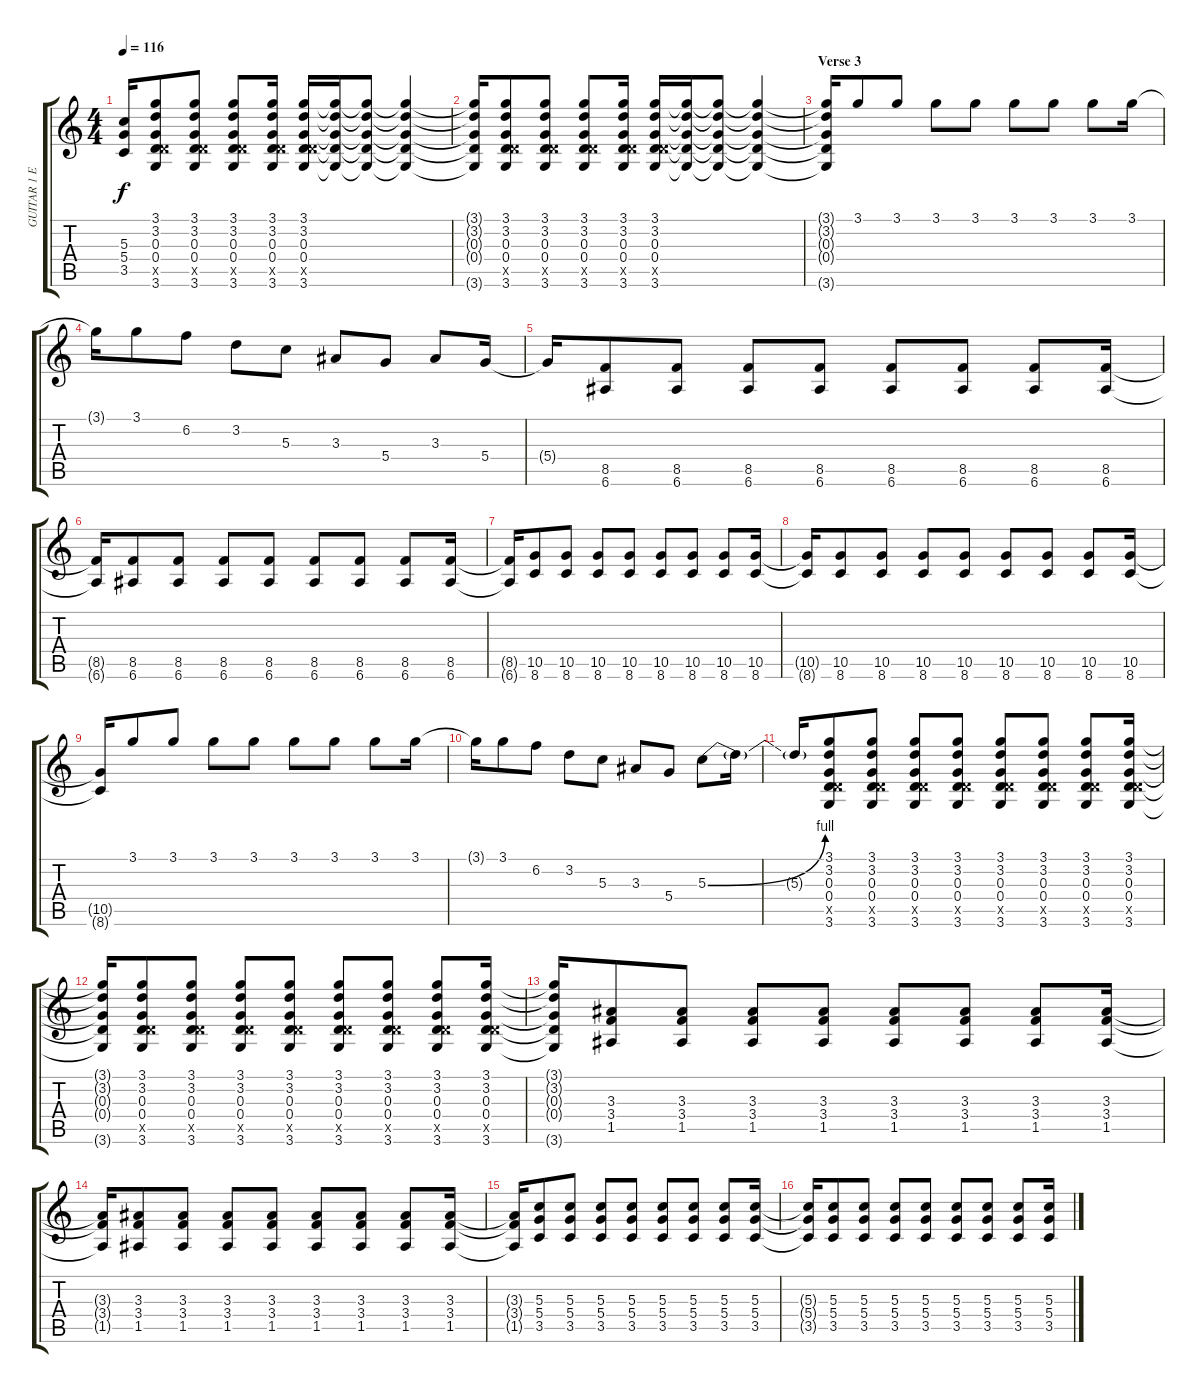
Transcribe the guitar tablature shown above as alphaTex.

\track ("GUITAR 1 ECHO" "GUITAR 1 E") {instrument electricguitarclean}
\staff {score tabs}
\tuning (E4 B3 G3 D3 A2 E2) {hide}
\ts (4 4)
\tempo 116
\clef g2
\ks c
(5.3{t} 5.4{t} 3.5{t}).16{dy f} (3.1 3.2 0.3 0.4 5.5{x} 3.6).8 (3.1 3.2 0.3 0.4 5.5{x} 3.6).8 (3.1 3.2 0.3 0.4 5.5{x} 3.6).8 (3.1 3.2 0.3 0.4 5.5{x} 3.6).16 (3.1 3.2 0.3 0.4 5.5{x} 3.6).16 (3.1{t} 3.2{t} 0.3{t} 0.4{t} 3.6{t}).16 (3.1{t} 3.2{t} 0.3{t} 0.4{t} 3.6{t}).8 (3.1{t} 3.2{t} 0.3{t} 0.4{t} 3.6{t}).4 |
(3.1{t} 3.2{t} 0.3{t} 0.4{t} 3.6{t}).16 (3.1 3.2 0.3 0.4 5.5{x} 3.6).8 (3.1 3.2 0.3 0.4 5.5{x} 3.6).8 (3.1 3.2 0.3 0.4 5.5{x} 3.6).8 (3.1 3.2 0.3 0.4 5.5{x} 3.6).16 (3.1 3.2 0.3 0.4 5.5{x} 3.6).16 (3.1{t} 3.2{t} 0.3{t} 0.4{t} 3.6{t}).16 (3.1{t} 3.2{t} 0.3{t} 0.4{t} 3.6{t}).8 (3.1{t} 3.2{t} 0.3{t} 0.4{t} 3.6{t}).4 |
\section ("" "Verse 3")
(3.1{t} 3.2{t} 0.3{t} 0.4{t} 3.6{t}).16 3.1.8 3.1.8 3.1.8 3.1.8 3.1.8 3.1.8 3.1.8 3.1.16 |
3.1{t}.16 3.1.8 6.2.8 3.2.8 5.3.8 3.3.8 5.4.8 3.3.8 5.4.16 |
5.4{t}.16 (8.5 6.6).8 (8.5 6.6).8 (8.5 6.6).8 (8.5 6.6).8 (8.5 6.6).8 (8.5 6.6).8 (8.5 6.6).8 (8.5 6.6).16 |
(8.5{t} 6.6{t}).16 (8.5 6.6).8 (8.5 6.6).8 (8.5 6.6).8 (8.5 6.6).8 (8.5 6.6).8 (8.5 6.6).8 (8.5 6.6).8 (8.5 6.6).16 |
(8.5{t} 6.6{t}).16 (10.5 8.6).8 (10.5 8.6).8 (10.5 8.6).8 (10.5 8.6).8 (10.5 8.6).8 (10.5 8.6).8 (10.5 8.6).8 (10.5 8.6).16 |
(10.5{t} 8.6{t}).16 (10.5 8.6).8 (10.5 8.6).8 (10.5 8.6).8 (10.5 8.6).8 (10.5 8.6).8 (10.5 8.6).8 (10.5 8.6).8 (10.5 8.6).16 |
(10.5{t} 8.6{t}).16 3.1.8 3.1.8 3.1.8 3.1.8 3.1.8 3.1.8 3.1.8 3.1.16 |
3.1{t}.16 3.1.8 6.2.8 3.2.8 5.3.8 3.3.8 5.4.8 5.3{be (bend 0 0 60 4)}.8 5.3{t}.16 |
5.3{t}.16 (3.1 3.2 0.3 0.4 5.5{x} 3.6).8 (3.1 3.2 0.3 0.4 5.5{x} 3.6).8 (3.1 3.2 0.3 0.4 5.5{x} 3.6).8 (3.1 3.2 0.3 0.4 5.5{x} 3.6).8 (3.1 3.2 0.3 0.4 5.5{x} 3.6).8 (3.1 3.2 0.3 0.4 5.5{x} 3.6).8 (3.1 3.2 0.3 0.4 5.5{x} 3.6).8 (3.1 3.2 0.3 0.4 5.5{x} 3.6).16 |
(3.1{t} 3.2{t} 0.3{t} 0.4{t} 3.6{t}).16 (3.1 3.2 0.3 0.4 5.5{x} 3.6).8 (3.1 3.2 0.3 0.4 5.5{x} 3.6).8 (3.1 3.2 0.3 0.4 5.5{x} 3.6).8 (3.1 3.2 0.3 0.4 5.5{x} 3.6).8 (3.1 3.2 0.3 0.4 5.5{x} 3.6).8 (3.1 3.2 0.3 0.4 5.5{x} 3.6).8 (3.1 3.2 0.3 0.4 5.5{x} 3.6).8 (3.1 3.2 0.3 0.4 5.5{x} 3.6).16 |
(3.1{t} 3.2{t} 0.3{t} 0.4{t} 3.6{t}).16 (3.3 3.4 1.5).8 (3.3 3.4 1.5).8 (3.3 3.4 1.5).8 (3.3 3.4 1.5).8 (3.3 3.4 1.5).8 (3.3 3.4 1.5).8 (3.3 3.4 1.5).8 (3.3 3.4 1.5).16 |
(3.3{t} 3.4{t} 1.5{t}).16 (3.3 3.4 1.5).8 (3.3 3.4 1.5).8 (3.3 3.4 1.5).8 (3.3 3.4 1.5).8 (3.3 3.4 1.5).8 (3.3 3.4 1.5).8 (3.3 3.4 1.5).8 (3.3 3.4 1.5).16 |
(3.3{t} 3.4{t} 1.5{t}).16 (5.3 5.4 3.5).8 (5.3 5.4 3.5).8 (5.3 5.4 3.5).8 (5.3 5.4 3.5).8 (5.3 5.4 3.5).8 (5.3 5.4 3.5).8 (5.3 5.4 3.5).8 (5.3 5.4 3.5).16 |
(5.3{t} 5.4{t} 3.5{t}).16 (5.3 5.4 3.5).8 (5.3 5.4 3.5).8 (5.3 5.4 3.5).8 (5.3 5.4 3.5).8 (5.3 5.4 3.5).8 (5.3 5.4 3.5).8 (5.3 5.4 3.5).8 (5.3 5.4 3.5).16
